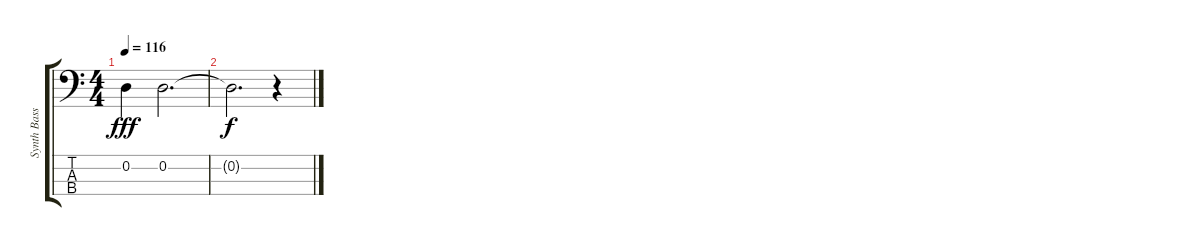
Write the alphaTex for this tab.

\track ("Synth Bass 2" "Synth Bass") {solo instrument electricbassfinger}
\staff {score tabs}
\tuning (G2 D2 A1 E1) {hide}
\ts (4 4)
\tempo 116
\clef f4
\ks c
0.2.4{dy fff} 0.2.2{d} |
0.2{t}.2{d dy f} r.4
